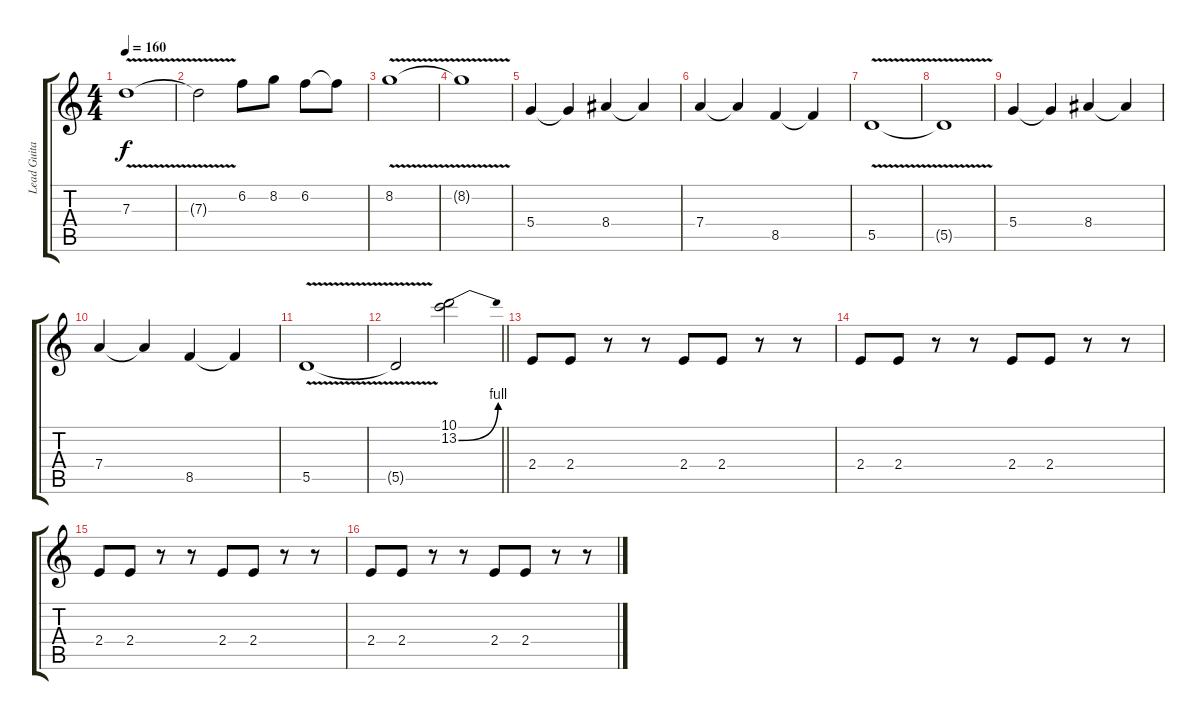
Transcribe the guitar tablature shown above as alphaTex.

\track ("Lead Guitar" "Lead Guita") {instrument distortionguitar}
\staff {score tabs}
\tuning (E4 B3 G3 D3 A2 E2) {hide}
\ts (4 4)
\tempo 160
\clef g2
\ks c
7.3{v}.1{dy f} |
7.3{t}.2 6.2.8 8.2.8 6.2.8 6.2{t}.8 |
8.2{v}.1 |
8.2{t}.1 |
5.4.4 5.4{t}.4 8.4.4 8.4{t}.4 |
7.4.4 7.4{t}.4 8.5.4 8.5{t}.4 |
5.5{v}.1 |
5.5{t}.1 |
5.4.4 5.4{t}.4 8.4.4 8.4{t}.4 |
7.4.4 7.4{t}.4 8.5.4 8.5{t}.4 |
5.5{v}.1 |
\barLineRight lightlight
5.5{t}.2 (10.1 13.2{be (bend 0 0 60 4)}).2 |
\section ("" "")
2.4.8{volume 12 instrument distortionguitar} 2.4.8 r.8 r.8 2.4.8 2.4.8 r.8 r.8 |
2.4.8 2.4.8 r.8 r.8 2.4.8 2.4.8 r.8 r.8 |
2.4.8 2.4.8 r.8 r.8 2.4.8 2.4.8 r.8 r.8 |
2.4.8 2.4.8 r.8 r.8 2.4.8 2.4.8 r.8 r.8
